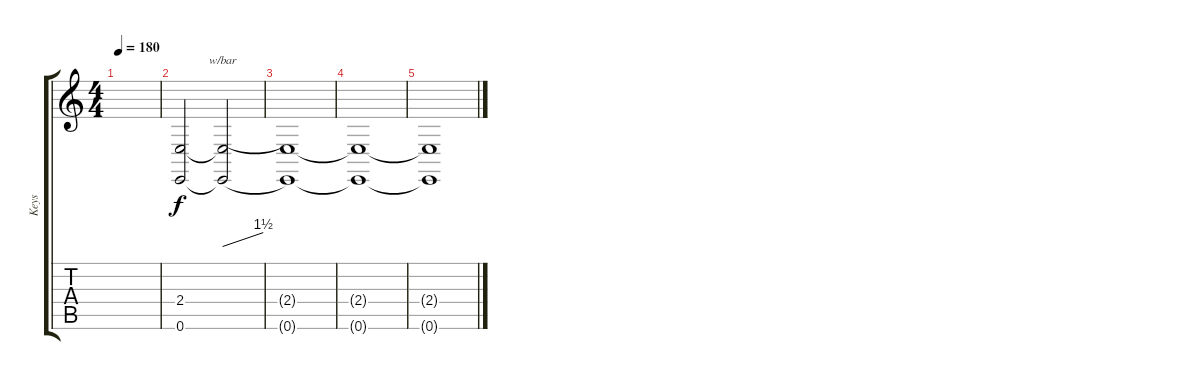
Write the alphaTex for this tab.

\track ("Keys" "Keys") {instrument choiraahs}
\staff {score tabs}
\tuning (E4 B3 G3 D3 A2 E2) {hide}
\ts (4 4)
\tempo 180
\clef g2
\ks c
|
(2.4 0.6).2 (2.4{t} 0.6{t}).2{tbe (dive default 0 0 60 6)} |
(2.4{t} 0.6{t}).1 |
(2.4{t} 0.6{t}).1 |
(2.4{t} 0.6{t}).1
